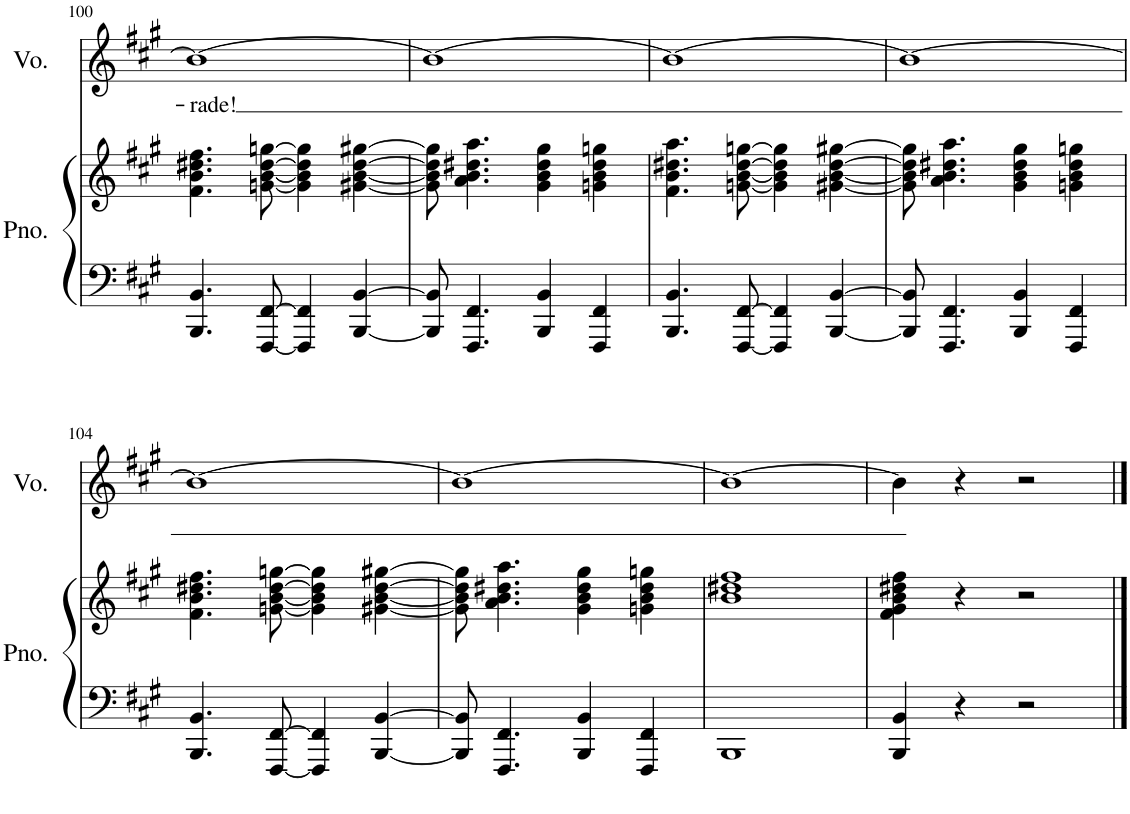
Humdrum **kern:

**kern	**kern	**kern	**text
*part2	*part2	*part1	*part1
*staff3	*staff2	*staff1	*staff1
*I"Piano	*	*I"Voice	*
*I'Pno.	*	*I'Vo.	*
!!LO:PB:g=z
*clefF4	*clefG2	*clefG2	*
*k[f#c#g#]	*k[f#c#g#]	*k[f#c#g#]	*
*M4/4	*M4/4	*M4/4	*
=100	=100	=100	=100
!	!	!	!LO:LY:b
4.BBB/ 4.BB/	4.f#\ 4.b\ 4.dd#X\ 4.ff#\	1b_	-rade!
[8FFF#/ [8FF#/	[8gn\ [8b\ [8dd#\ [8ggn\	.	.
4FFF#/] 4FF#/]	4g\] 4b\] 4dd#\] 4gg\]	.	.
[4BBB/ [4BB/	[4g#X\ [4b\ [4dd#\ [4gg#X\	.	.
=101	=101	=101	=101
8BBB/] 8BB/]	8g#\] 8b\] 8dd#\] 8gg#\]	1b_	.
4.FFF#/ 4.FF#/	4.a\ 4.b\ 4.dd#X\ 4.aa\	.	.
4BBB/ 4BB/	4g#\ 4b\ 4dd#\ 4gg#\	.	.
4FFF#/ 4FF#/	4gn\ 4b\ 4dd#\ 4ggn\	.	.
=102	=102	=102	=102
4.BBB/ 4.BB/	4.f#\ 4.b\ 4.dd#X\ 4.aa\	1b_	.
[8FFF#/ [8FF#/	[8gn\ [8b\ [8dd#\ [8ggn\	.	.
4FFF#/] 4FF#/]	4g\] 4b\] 4dd#\] 4gg\]	.	.
[4BBB/ [4BB/	[4g#X\ [4b\ [4dd#\ [4gg#X\	.	.
=103	=103	=103	=103
8BBB/] 8BB/]	8g#\] 8b\] 8dd#\] 8gg#\]	1b_	.
4.FFF#/ 4.FF#/	4.a\ 4.b\ 4.dd#X\ 4.aa\	.	.
4BBB/ 4BB/	4g#\ 4b\ 4dd#\ 4gg#\	.	.
4FFF#/ 4FF#/	4gn\ 4b\ 4dd#\ 4ggn\	.	.
!!LO:LB:g=z
=104	=104	=104	=104
4.BBB/ 4.BB/	4.f#\ 4.b\ 4.dd#X\ 4.ff#\	1b_	.
[8FFF#/ [8FF#/	[8gn\ [8b\ [8dd#\ [8ggn\	.	.
4FFF#/] 4FF#/]	4g\] 4b\] 4dd#\] 4gg\]	.	.
[4BBB/ [4BB/	[4g#X\ [4b\ [4dd#\ [4gg#X\	.	.
=105	=105	=105	=105
8BBB/] 8BB/]	8g#\] 8b\] 8dd#\] 8gg#\]	1b_	.
4.FFF#/ 4.FF#/	4.a\ 4.b\ 4.dd#X\ 4.aa\	.	.
4BBB/ 4BB/	4g#\ 4b\ 4dd#\ 4gg#\	.	.
4FFF#/ 4FF#/	4gn\ 4b\ 4dd#\ 4ggn\	.	.
=106	=106	=106	=106
1BBB	1b 1dd#X 1ff#	1b_	.
=107	=107	=107	=107
4BBB/ 4BB/	4f#\ 4g#\ 4b\ 4dd#X\ 4ff#\	4b\]	.
4r	4r	4r	.
2r	2r	2r	.
==	==	==	==
*-	*-	*-	*-
